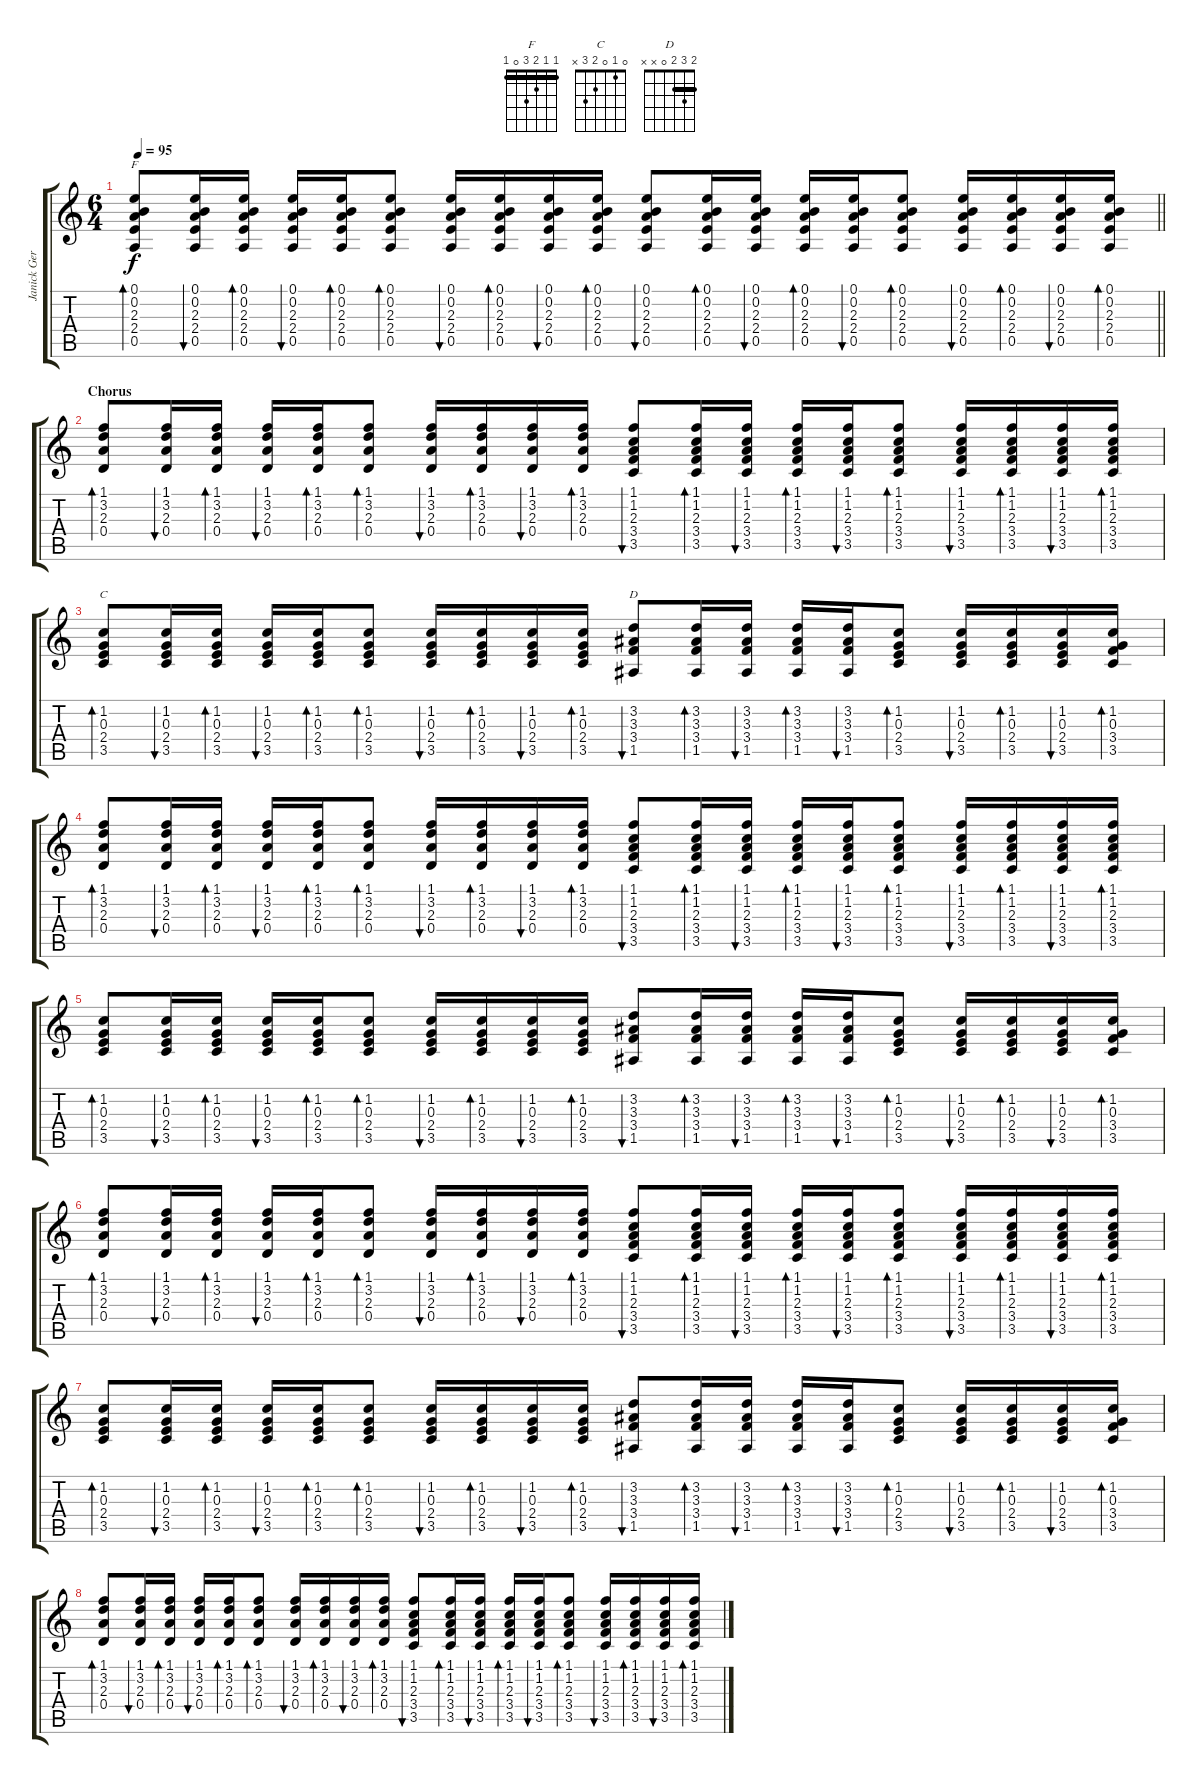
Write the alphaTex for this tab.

\track ("Janick Gers" "Janick Ger") {instrument acousticguitarsteel}
\staff {score tabs}
\tuning (E4 B3 G3 D3 A2 E2) {hide}
\chord ("F" 1 1 2 3 0 1) {barre 1}
\chord ("C" 0 1 0 2 3 x)
\chord ("D" 2 3 2 0 x x) {barre 2}
\ts (6 4)
\tempo 95
\clef g2
\barLineRight lightlight
\ks c
(0.1 0.2 2.3 2.4 0.5).8{bd 60 ch "F" dy f} (0.1 0.2 2.3 2.4 0.5).16{bu 60} (0.1 0.2 2.3 2.4 0.5).16{bd 60} (0.1 0.2 2.3 2.4 0.5).16{bu 60} (0.1 0.2 2.3 2.4 0.5).16{bd 60} (0.1 0.2 2.3 2.4 0.5).8{bd 60} (0.1 0.2 2.3 2.4 0.5).16{bu 60} (0.1 0.2 2.3 2.4 0.5).16{bd 60} (0.1 0.2 2.3 2.4 0.5).16{bu 60} (0.1 0.2 2.3 2.4 0.5).16{bd 60} (0.1 0.2 2.3 2.4 0.5).8{bu 60} (0.1 0.2 2.3 2.4 0.5).16{bd 60} (0.1 0.2 2.3 2.4 0.5).16{bu 60} (0.1 0.2 2.3 2.4 0.5).16{bd 60} (0.1 0.2 2.3 2.4 0.5).16{bu 60} (0.1 0.2 2.3 2.4 0.5).8{bd 60} (0.1 0.2 2.3 2.4 0.5).16{bu 60} (0.1 0.2 2.3 2.4 0.5).16{bd 60} (0.1 0.2 2.3 2.4 0.5).16{bu 60} (0.1 0.2 2.3 2.4 0.5).16{bd 60} |
\section ("" "Chorus")
(1.1 3.2 2.3 0.4).8{bd 60} (1.1 3.2 2.3 0.4).16{bu 60} (1.1 3.2 2.3 0.4).16{bd 60} (1.1 3.2 2.3 0.4).16{bu 60} (1.1 3.2 2.3 0.4).16{bd 60} (1.1 3.2 2.3 0.4).8{bd 60} (1.1 3.2 2.3 0.4).16{bu 60} (1.1 3.2 2.3 0.4).16{bd 60} (1.1 3.2 2.3 0.4).16{bu 60} (1.1 3.2 2.3 0.4).16{bd 60} (1.1 1.2 2.3 3.4 3.5).8{bu 60} (1.1 1.2 2.3 3.4 3.5).16{bd 60} (1.1 1.2 2.3 3.4 3.5).16{bu 60} (1.1 1.2 2.3 3.4 3.5).16{bd 60} (1.1 1.2 2.3 3.4 3.5).16{bu 60} (1.1 1.2 2.3 3.4 3.5).8{bd 60} (1.1 1.2 2.3 3.4 3.5).16{bu 60} (1.1 1.2 2.3 3.4 3.5).16{bd 60} (1.1 1.2 2.3 3.4 3.5).16{bu 60} (1.1 1.2 2.3 3.4 3.5).16{bd 60} |
(1.2 0.3 2.4 3.5).8{bd 60 ch "C"} (1.2 0.3 2.4 3.5).16{bu 60} (1.2 0.3 2.4 3.5).16{bd 60} (1.2 0.3 2.4 3.5).16{bu 60} (1.2 0.3 2.4 3.5).16{bd 60} (1.2 0.3 2.4 3.5).8{bd 60} (1.2 0.3 2.4 3.5).16{bu 60} (1.2 0.3 2.4 3.5).16{bd 60} (1.2 0.3 2.4 3.5).16{bu 60} (1.2 0.3 2.4 3.5).16{bd 60} (3.2 3.3 3.4 1.5).8{bu 60 ch "D"} (3.2 3.3 3.4 1.5).16{bd 60} (3.2 3.3 3.4 1.5).16{bu 60} (3.2 3.3 3.4 1.5).16{bd 60} (3.2 3.3 3.4 1.5).16{bu 60} (1.2 0.3 2.4 3.5).8{bd 60} (1.2 0.3 2.4 3.5).16{bu 60} (1.2 0.3 2.4 3.5).16{bd 60} (1.2 0.3 2.4 3.5).16{bu 60} (1.2 0.3 3.4 3.5).16{bd 60} |
(1.1 3.2 2.3 0.4).8{bd 60} (1.1 3.2 2.3 0.4).16{bu 60} (1.1 3.2 2.3 0.4).16{bd 60} (1.1 3.2 2.3 0.4).16{bu 60} (1.1 3.2 2.3 0.4).16{bd 60} (1.1 3.2 2.3 0.4).8{bd 60} (1.1 3.2 2.3 0.4).16{bu 60} (1.1 3.2 2.3 0.4).16{bd 60} (1.1 3.2 2.3 0.4).16{bu 60} (1.1 3.2 2.3 0.4).16{bd 60} (1.1 1.2 2.3 3.4 3.5).8{bu 60} (1.1 1.2 2.3 3.4 3.5).16{bd 60} (1.1 1.2 2.3 3.4 3.5).16{bu 60} (1.1 1.2 2.3 3.4 3.5).16{bd 60} (1.1 1.2 2.3 3.4 3.5).16{bu 60} (1.1 1.2 2.3 3.4 3.5).8{bd 60} (1.1 1.2 2.3 3.4 3.5).16{bu 60} (1.1 1.2 2.3 3.4 3.5).16{bd 60} (1.1 1.2 2.3 3.4 3.5).16{bu 60} (1.1 1.2 2.3 3.4 3.5).16{bd 60} |
(1.2 0.3 2.4 3.5).8{bd 60} (1.2 0.3 2.4 3.5).16{bu 60} (1.2 0.3 2.4 3.5).16{bd 60} (1.2 0.3 2.4 3.5).16{bu 60} (1.2 0.3 2.4 3.5).16{bd 60} (1.2 0.3 2.4 3.5).8{bd 60} (1.2 0.3 2.4 3.5).16{bu 60} (1.2 0.3 2.4 3.5).16{bd 60} (1.2 0.3 2.4 3.5).16{bu 60} (1.2 0.3 2.4 3.5).16{bd 60} (3.2 3.3 3.4 1.5).8{bu 60} (3.2 3.3 3.4 1.5).16{bd 60} (3.2 3.3 3.4 1.5).16{bu 60} (3.2 3.3 3.4 1.5).16{bd 60} (3.2 3.3 3.4 1.5).16{bu 60} (1.2 0.3 2.4 3.5).8{bd 60} (1.2 0.3 2.4 3.5).16{bu 60} (1.2 0.3 2.4 3.5).16{bd 60} (1.2 0.3 2.4 3.5).16{bu 60} (1.2 0.3 3.4 3.5).16{bd 60} |
(1.1 3.2 2.3 0.4).8{bd 60} (1.1 3.2 2.3 0.4).16{bu 60} (1.1 3.2 2.3 0.4).16{bd 60} (1.1 3.2 2.3 0.4).16{bu 60} (1.1 3.2 2.3 0.4).16{bd 60} (1.1 3.2 2.3 0.4).8{bd 60} (1.1 3.2 2.3 0.4).16{bu 60} (1.1 3.2 2.3 0.4).16{bd 60} (1.1 3.2 2.3 0.4).16{bu 60} (1.1 3.2 2.3 0.4).16{bd 60} (1.1 1.2 2.3 3.4 3.5).8{bu 60} (1.1 1.2 2.3 3.4 3.5).16{bd 60} (1.1 1.2 2.3 3.4 3.5).16{bu 60} (1.1 1.2 2.3 3.4 3.5).16{bd 60} (1.1 1.2 2.3 3.4 3.5).16{bu 60} (1.1 1.2 2.3 3.4 3.5).8{bd 60} (1.1 1.2 2.3 3.4 3.5).16{bu 60} (1.1 1.2 2.3 3.4 3.5).16{bd 60} (1.1 1.2 2.3 3.4 3.5).16{bu 60} (1.1 1.2 2.3 3.4 3.5).16{bd 60} |
(1.2 0.3 2.4 3.5).8{bd 60} (1.2 0.3 2.4 3.5).16{bu 60} (1.2 0.3 2.4 3.5).16{bd 60} (1.2 0.3 2.4 3.5).16{bu 60} (1.2 0.3 2.4 3.5).16{bd 60} (1.2 0.3 2.4 3.5).8{bd 60} (1.2 0.3 2.4 3.5).16{bu 60} (1.2 0.3 2.4 3.5).16{bd 60} (1.2 0.3 2.4 3.5).16{bu 60} (1.2 0.3 2.4 3.5).16{bd 60} (3.2 3.3 3.4 1.5).8{bu 60} (3.2 3.3 3.4 1.5).16{bd 60} (3.2 3.3 3.4 1.5).16{bu 60} (3.2 3.3 3.4 1.5).16{bd 60} (3.2 3.3 3.4 1.5).16{bu 60} (1.2 0.3 2.4 3.5).8{bd 60} (1.2 0.3 2.4 3.5).16{bu 60} (1.2 0.3 2.4 3.5).16{bd 60} (1.2 0.3 2.4 3.5).16{bu 60} (1.2 0.3 3.4 3.5).16{bd 60} |
(1.1 3.2 2.3 0.4).8{bd 60} (1.1 3.2 2.3 0.4).16{bu 60} (1.1 3.2 2.3 0.4).16{bd 60} (1.1 3.2 2.3 0.4).16{bu 60} (1.1 3.2 2.3 0.4).16{bd 60} (1.1 3.2 2.3 0.4).8{bd 60} (1.1 3.2 2.3 0.4).16{bu 60} (1.1 3.2 2.3 0.4).16{bd 60} (1.1 3.2 2.3 0.4).16{bu 60} (1.1 3.2 2.3 0.4).16{bd 60} (1.1 1.2 2.3 3.4 3.5).8{bu 60} (1.1 1.2 2.3 3.4 3.5).16{bd 60} (1.1 1.2 2.3 3.4 3.5).16{bu 60} (1.1 1.2 2.3 3.4 3.5).16{bd 60} (1.1 1.2 2.3 3.4 3.5).16{bu 60} (1.1 1.2 2.3 3.4 3.5).8{bd 60} (1.1 1.2 2.3 3.4 3.5).16{bu 60} (1.1 1.2 2.3 3.4 3.5).16{bd 60} (1.1 1.2 2.3 3.4 3.5).16{bu 60} (1.1 1.2 2.3 3.4 3.5).16{bd 60}
